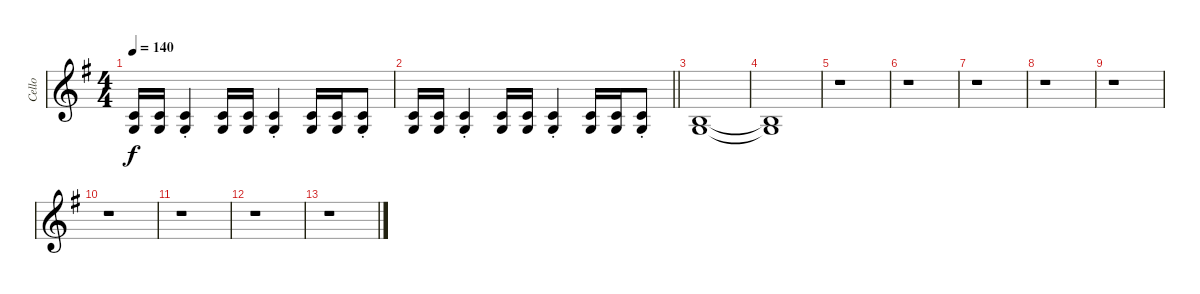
\track ("Cello" "Cello") {instrument stringensemble1}
\staff {score}
\tuning (A3 D3 G2 C2) {hide}
\ts (4 4)
\tempo 140
\clef g2
\ks g
(3.1 5.2).16{dy f} (3.1 5.2).16 (3.1{st} 5.2{st}).4 (3.1 5.2).16 (3.1 5.2).16 (3.1{st} 5.2{st}).4 (3.1 5.2).16 (3.1 5.2).16 (3.1{st} 5.2{st}).8 |
\barLineRight lightlight
(3.1 5.2).16 (3.1 5.2).16 (3.1{st} 5.2{st}).4 (3.1 5.2).16 (3.1 5.2).16 (3.1{st} 5.2{st}).4 (3.1 5.2).16 (3.1 5.2).16 (3.1{st} 5.2{st}).8 |
(2.1 5.2).1{volume 4} |
(2.1{t} 5.2{t}).1 |
r.1 |
r.1 |
r.1 |
r.1 |
r.1 |
r.1 |
r.1 |
r.1 |
r.1
